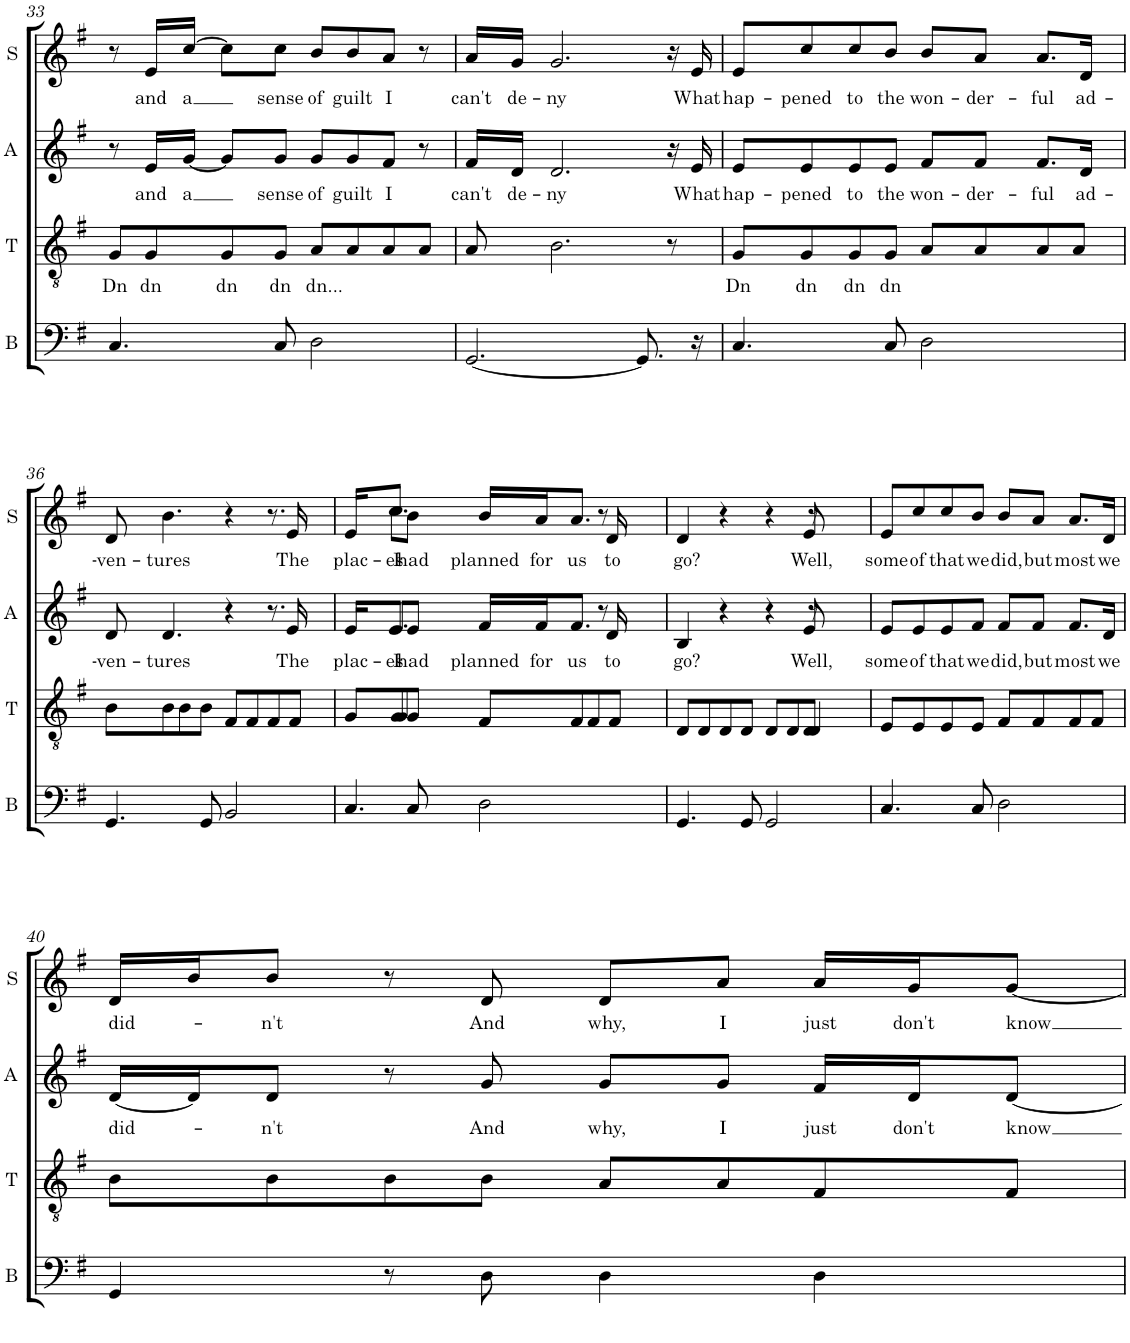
**kern	**kern	**text	**kern	**text	**kern	**text
*part4	*part3	*part3	*part2	*part2	*part1	*part1
*staff4	*staff3	*staff3	*staff2	*staff2	*staff1	*staff1
*I"Bass	*I"Tenor	*	*I"Alt	*	*I"Sopran	*
*I'B	*I'T	*	*I'A	*	*I'S	*
!!LO:PB:g=z
*clefF4	*clefGv2	*	*clefG2	*	*clefG2	*
*k[f#]	*k[f#]	*	*k[f#]	*	*k[f#]	*
*M4/4	*M4/4	*	*M4/4	*	*M4/4	*
=33	=33	=33	=33	=33	=33	=33
!	!	!LO:LY:b	!	!	!	!
4.C/	8G/L	Dn	8r	.	8r	.
!	!	!LO:LY:b	!	!LO:LY:b	!	!LO:LY:b
.	8G/	dn	16e/LL	and	16e/LL	and
!	!	!	!	!LO:LY:b	!	!LO:LY:b
.	.	.	[16g/JJ	a	[16cc/JJ	a
!	!	!LO:LY:b	!	!	!	!
.	8G/	dn	8g/L]	.	8cc\L]	.
!	!	!LO:LY:b	!	!LO:LY:b	!	!LO:LY:b
8C/	8G/J	dn	8g/J	sense	8cc\J	sense
!	!	!LO:LY:b	!	!LO:LY:b	!	!LO:LY:b
2D\	8A/L	dn...	8g/L	of	8b/L	of
!	!	!	!	!LO:LY:b	!	!LO:LY:b
.	8A/	.	8g/	guilt	8b/	guilt
!	!	!	!	!LO:LY:b	!	!LO:LY:b
.	8A/	.	8f#/J	I	8a/J	I
.	8A/J	.	8r	.	8r	.
=34	=34	=34	=34	=34	=34	=34
!	!	!	!	!LO:LY:b	!	!LO:LY:b
[2.GG/	8A/	.	16f#/LL	can't	16a/LL	can't
!	!	!	!	!LO:LY:b	!	!LO:LY:b
.	.	.	16d/JJ	de-	16g/JJ	de-
!	!	!	!	!LO:LY:b	!	!LO:LY:b
.	2.B\	.	2.d/	-ny	2.g/	-ny
8.GG/]	.	.	.	.	.	.
.	8r	.	16r	.	16r	.
!	!	!	!	!LO:LY:b	!	!LO:LY:b
16r	.	.	16e/	What	16e/	What
=35	=35	=35	=35	=35	=35	=35
!	!	!LO:LY:b	!	!LO:LY:b	!	!LO:LY:b
4.C/	8G/L	Dn	8e/L	hap-	8e/L	hap-
!	!	!LO:LY:b	!	!LO:LY:b	!	!LO:LY:b
.	8G/	dn	8e/	-pened	8cc/	-pened
!	!	!LO:LY:b	!	!LO:LY:b	!	!LO:LY:b
.	8G/	dn	8e/	to	8cc/	to
!	!	!LO:LY:b	!	!LO:LY:b	!	!LO:LY:b
8C/	8G/J	dn	8e/J	the	8b/J	the
!	!	!	!	!LO:LY:b	!	!LO:LY:b
2D\	8A/L	.	8f#/L	won-	8b/L	won-
!	!	!	!	!LO:LY:b	!	!LO:LY:b
.	8A/	.	8f#/J	-der-	8a/J	-der-
!	!	!	!	!LO:LY:b	!	!LO:LY:b
.	8A/	.	8.f#/L	-ful	8.a/L	-ful
.	8A/J	.	.	.	.	.
!	!	!	!	!LO:LY:b	!	!LO:LY:b
.	.	.	16d/Jk	ad-	16d/Jk	ad-
!!LO:LB:g=z
=36	=36	=36	=36	=36	=36	=36
!	!	!	!	!LO:LY:b	!	!LO:LY:b
4.GG/	8B\L	.	8d/	-ven-	8d/	-ven-
!	!	!	!	!LO:LY:b	!	!LO:LY:b
.	8B\	.	4.d/	-tures	4.b\	-tures
.	8B\	.	.	.	.	.
8GG/	8B\J	.	.	.	.	.
2BB/	8F#/L	.	4r	.	4r	.
.	8F#/	.	.	.	.	.
.	8F#/	.	8.r	.	8.r	.
.	8F#/J	.	.	.	.	.
!	!	!	!	!LO:LY:b	!	!LO:LY:b
.	.	.	16e/	The	16e/	The
=37	=37	=37	=37	=37	=37	=37
!	!	!	!	!LO:LY:b	!	!LO:LY:b
4.C/	8G/L	.	16e/KL	plac-	16e/KL	plac-
!	!	!	!	!LO:LY:b	!	!LO:LY:b
.	.	.	8.e/J	-es	8.cc/J	-es
.	8G/	.	.	.	.	.
!	!	!	!	!LO:LY:b	!	!LO:LY:b
.	8G/	.	8e/L	I	8cc\L	I
!	!	!	!	!LO:LY:b	!	!LO:LY:b
8C/	8G/J	.	8e/J	had	8b\J	had
!	!	!	!	!LO:LY:b	!	!LO:LY:b
2D\	8F#/L	.	16f#/LL	planned	16b/LL	planned
!	!	!	!	!LO:LY:b	!	!LO:LY:b
.	.	.	16f#/J	for	16a/J	for
!	!	!	!	!LO:LY:b	!	!LO:LY:b
.	8F#/	.	8.f#/J	us	8.a/J	us
.	8F#/	.	.	.	.	.
.	.	.	8r	.	8r	.
.	8F#/J	.	.	.	.	.
!	!	!	!	!LO:LY:b	!	!LO:LY:b
.	.	.	16d/	to	16d/	to
=38	=38	=38	=38	=38	=38	=38
!	!	!	!	!LO:LY:b	!	!LO:LY:b
4.GG/	8D/L	.	4B/	go?	4d/	go?
.	8D/	.	.	.	.	.
.	8D/	.	4r	.	4r	.
8GG/	8D/J	.	.	.	.	.
2GG/	8D/L	.	4r	.	4r	.
.	8D/	.	.	.	.	.
.	8D/	.	8r	.	8r	.
!	!	!	!	!LO:LY:b	!	!LO:LY:b
.	8D/J	.	8e/	Well,	8e/	Well,
=39	=39	=39	=39	=39	=39	=39
!	!	!	!	!LO:LY:b	!	!LO:LY:b
4.C/	8E/L	.	8e/L	some	8e/L	some
!	!	!	!	!LO:LY:b	!	!LO:LY:b
.	8E/	.	8e/	of	8cc/	of
!	!	!	!	!LO:LY:b	!	!LO:LY:b
.	8E/	.	8e/	that	8cc/	that
!	!	!	!	!LO:LY:b	!	!LO:LY:b
8C/	8E/J	.	8f#/J	we	8b/J	we
!	!	!	!	!LO:LY:b	!	!LO:LY:b
2D\	8F#/L	.	8f#/L	did,	8b/L	did,
!	!	!	!	!LO:LY:b	!	!LO:LY:b
.	8F#/	.	8f#/J	but	8a/J	but
!	!	!	!	!LO:LY:b	!	!LO:LY:b
.	8F#/	.	8.f#/L	most	8.a/L	most
.	8F#/J	.	.	.	.	.
!	!	!	!	!LO:LY:b	!	!LO:LY:b
.	.	.	16d/Jk	we	16d/Jk	we
!!LO:LB:g=z
=40	=40	=40	=40	=40	=40	=40
!	!	!	!	!LO:LY:b	!	!LO:LY:b
4GG/	8B\L	.	[16d/LL	did-	16d/LL	did-
.	.	.	16d/J]	.	16b/J	.
!	!	!	!	!LO:LY:b	!	!LO:LY:b
.	8B\	.	8d/J	-n't	8b/J	-n't
8r	8B\	.	8r	.	8r	.
!	!	!	!	!LO:LY:b	!	!LO:LY:b
8D\	8B\J	.	8g/	And	8d/	And
!	!	!	!	!LO:LY:b	!	!LO:LY:b
4D\	8A/L	.	8g/L	why,	8d/L	why,
!	!	!	!	!LO:LY:b	!	!LO:LY:b
.	8A/	.	8g/J	I	8a/J	I
!	!	!	!	!LO:LY:b	!	!LO:LY:b
4D\	8F#/	.	16f#/LL	just	16a/LL	just
!	!	!	!	!LO:LY:b	!	!LO:LY:b
.	.	.	16d/J	don't	16g/J	don't
!	!	!	!	!LO:LY:b	!	!LO:LY:b
.	8F#/J	.	[8d/J	know	[8g/J	know
=	=	=	=	=	=	=
*-	*-	*-	*-	*-	*-	*-
